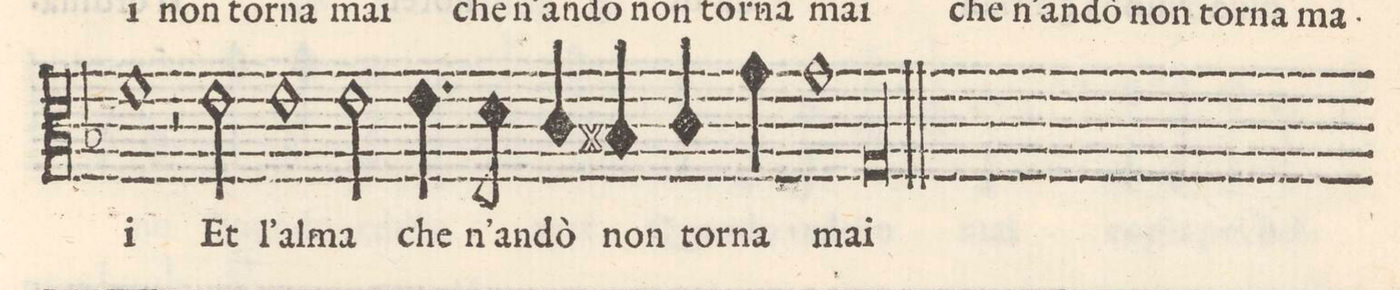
**kern	**text
*I"SESTO	*
*clefC3	*
*k[b-]	*
*met(C)	*
*M2/1	*
1f	-i
=30-	=30-
2r	.
2e\	Et
1e	l'al-
=31-	=31-
2e\	-ma
4.e\	che
8d\	n'an-
4c/	-dò
4Bn/	non
4c/	tor-
4g\	-na
=32-	=32-
1g	ma-
00.G	-i
=33-	=33-
=34-	=34-
1ryy	.
==	==
*-	*-
